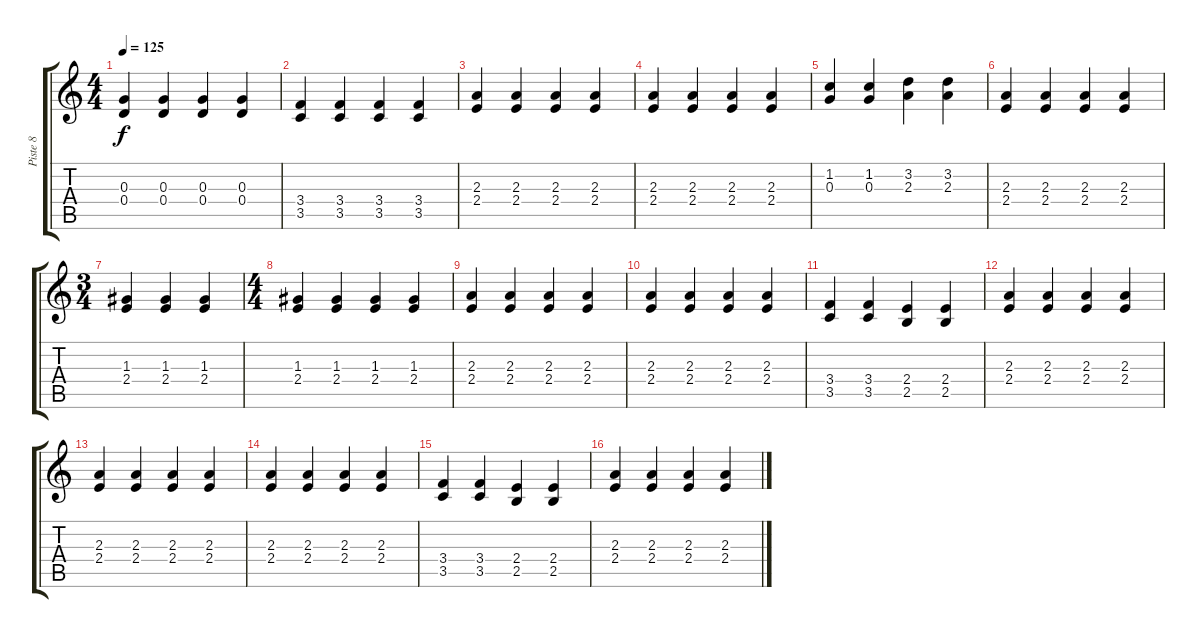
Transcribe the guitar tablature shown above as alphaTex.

\track ("Piste 8" "Piste 8") {instrument distortionguitar}
\staff {score tabs}
\tuning (E4 B3 G3 D3 A2 E2) {hide}
\ts (4 4)
\tempo 125
\clef g2
\ks c
(0.3 0.4).4{dy f} (0.3 0.4).4 (0.3 0.4).4 (0.3 0.4).4 |
(3.4 3.5).4 (3.4 3.5).4 (3.4 3.5).4 (3.4 3.5).4 |
(2.3 2.4).4 (2.3 2.4).4 (2.3 2.4).4 (2.3 2.4).4 |
(2.3 2.4).4 (2.3 2.4).4 (2.3 2.4).4 (2.3 2.4).4 |
(1.2 0.3).4 (1.2 0.3).4 (3.2 2.3).4 (3.2 2.3).4 |
(2.3 2.4).4 (2.3 2.4).4 (2.3 2.4).4 (2.3 2.4).4 |
\ts (3 4)
(1.3 2.4).4 (1.3 2.4).4 (1.3 2.4).4 |
\ts (4 4)
(1.3 2.4).4 (1.3 2.4).4 (1.3 2.4).4 (1.3 2.4).4 |
(2.3 2.4).4 (2.3 2.4).4 (2.3 2.4).4 (2.3 2.4).4 |
(2.3 2.4).4 (2.3 2.4).4 (2.3 2.4).4 (2.3 2.4).4 |
(3.4 3.5).4 (3.4 3.5).4 (2.4 2.5).4 (2.4 2.5).4 |
(2.3 2.4).4 (2.3 2.4).4 (2.3 2.4).4 (2.3 2.4).4 |
(2.3 2.4).4 (2.3 2.4).4 (2.3 2.4).4 (2.3 2.4).4 |
(2.3 2.4).4 (2.3 2.4).4 (2.3 2.4).4 (2.3 2.4).4 |
(3.4 3.5).4 (3.4 3.5).4 (2.4 2.5).4 (2.4 2.5).4 |
(2.3 2.4).4 (2.3 2.4).4 (2.3 2.4).4 (2.3 2.4).4
